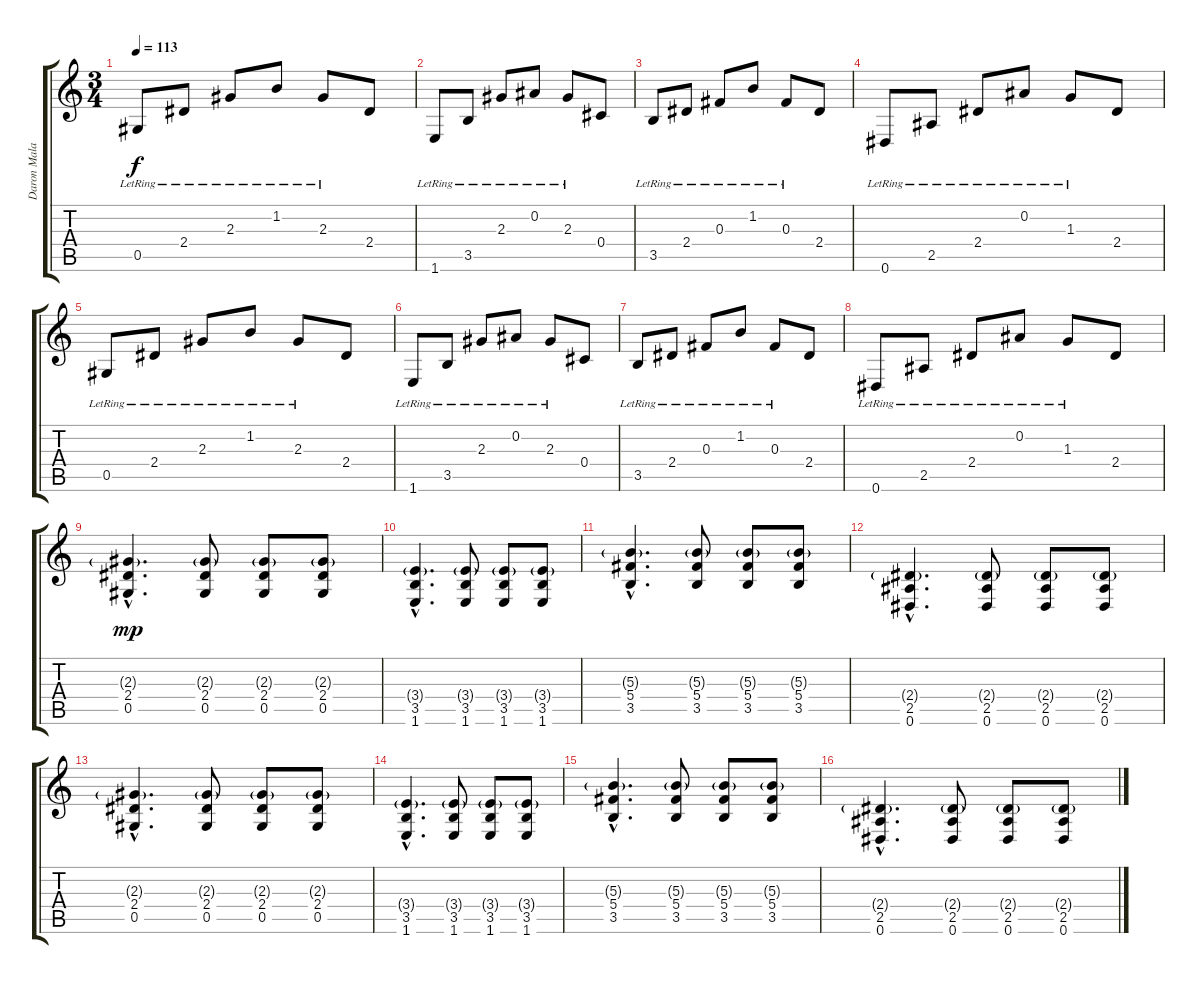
\track ("Daron Malakian" "Daron Mala") {instrument electricguitarclean}
\staff {score tabs}
\tuning (Eb4 Bb3 Gb3 Db3 Ab2 Eb2) {hide}
\ts (3 4)
\tempo 113
\clef g2
\ks c
0.5{lr}.8{dy f} 2.4{lr}.8 2.3{lr}.8 1.2{lr}.8 2.3{lr}.8 2.4.8 |
1.6{lr}.8 3.5{lr}.8 2.3{lr}.8 0.2{lr}.8 2.3{lr}.8 0.4.8 |
3.5{lr}.8 2.4{lr}.8 0.3{lr}.8 1.2{lr}.8 0.3{lr}.8 2.4.8 |
0.6{lr}.8 2.5{lr}.8 2.4{lr}.8 0.2{lr}.8 1.3{lr}.8 2.4.8 |
0.5{lr}.8 2.4{lr}.8 2.3{lr}.8 1.2{lr}.8 2.3{lr}.8 2.4.8 |
1.6{lr}.8 3.5{lr}.8 2.3{lr}.8 0.2{lr}.8 2.3{lr}.8 0.4.8 |
3.5{lr}.8 2.4{lr}.8 0.3{lr}.8 1.2{lr}.8 0.3{lr}.8 2.4.8 |
0.6{lr}.8 2.5{lr}.8 2.4{lr}.8 0.2{lr}.8 1.3{lr}.8 2.4.8 |
(2.3{g hac} 2.4{hac} 0.5{hac}).4{d dy mp volume 16 instrument distortionguitar} (2.3{g} 2.4 0.5).8 (2.3{g} 2.4 0.5).8 (2.3{g} 2.4 0.5).8 |
(3.4{g hac} 3.5{hac} 1.6{hac}).4{d} (3.4{g} 3.5 1.6).8 (3.4{g} 3.5 1.6).8 (3.4{g} 3.5 1.6).8 |
(5.3{g hac} 5.4{hac} 3.5{hac}).4{d} (5.3{g} 5.4 3.5).8 (5.3{g} 5.4 3.5).8 (5.3{g} 5.4 3.5).8 |
(2.4{g hac} 2.5{hac} 0.6{hac}).4{d} (2.4{g} 2.5 0.6).8 (2.4{g} 2.5 0.6).8 (2.4{g} 2.5 0.6).8 |
(2.3{g hac} 2.4{hac} 0.5{hac}).4{d} (2.3{g} 2.4 0.5).8 (2.3{g} 2.4 0.5).8 (2.3{g} 2.4 0.5).8 |
(3.4{g hac} 3.5{hac} 1.6{hac}).4{d} (3.4{g} 3.5 1.6).8 (3.4{g} 3.5 1.6).8 (3.4{g} 3.5 1.6).8 |
(5.3{g hac} 5.4{hac} 3.5{hac}).4{d} (5.3{g} 5.4 3.5).8 (5.3{g} 5.4 3.5).8 (5.3{g} 5.4 3.5).8 |
(2.4{g hac} 2.5{hac} 0.6{hac}).4{d} (2.4{g} 2.5 0.6).8 (2.4{g} 2.5 0.6).8 (2.4{g} 2.5 0.6).8
